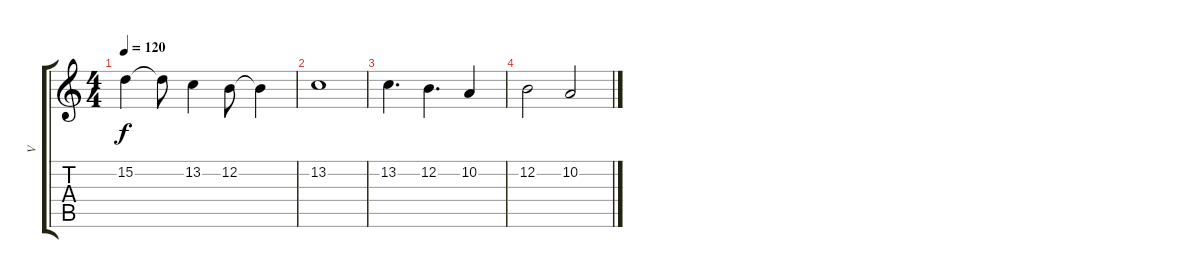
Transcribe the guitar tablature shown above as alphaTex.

\track ("V" "V") {instrument lead2sawtooth}
\staff {score tabs}
\tuning (E4 B3 G3 D3 A2 D2) {hide}
\ts (4 4)
\tempo 120
\clef g2
\ks c
15.2.4{dy f} 15.2{t}.8 13.2.4 12.2.8 12.2{t}.4 |
13.2.1 |
13.2.4{d} 12.2.4{d} 10.2.4 |
12.2.2 10.2.2
